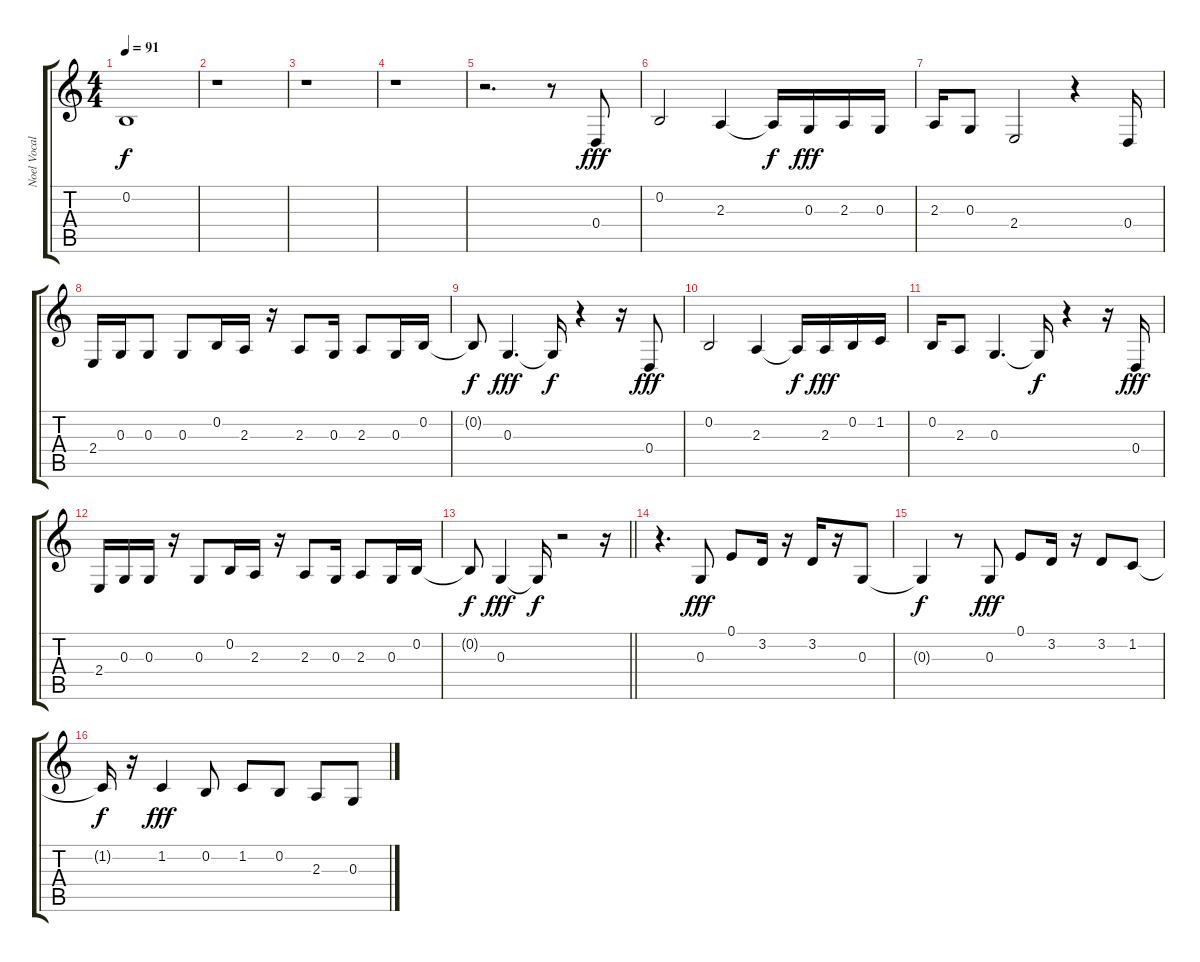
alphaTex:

\track ("Noel Vocal" "Noel Vocal") {instrument clarinet}
\staff {score tabs}
\tuning (E4 B3 G3 D3 A2 E2) {hide}
\ts (4 4)
\tempo 91
\clef g2
\ks c
0.2{t}.1{dy f volume 2} |
r.1{volume 12} |
r.1 |
r.1 |
r.2{d} r.8 0.4.8{dy fff} |
0.2.2 2.3.4 2.3{t}.16{dy f} 0.3.16{dy fff} 2.3.16 0.3.16 |
2.3.16 0.3.8 2.4.2 r.4 0.4.16 |
2.4.16 0.3.16 0.3.8 0.3.8 0.2.16 2.3.16 r.16 2.3.8 0.3.16 2.3.8 0.3.16 0.2.16 |
0.2{t}.8{dy f} 0.3.4{d dy fff} 0.3{t}.16{dy f} r.4 r.16 0.4.8{dy fff} |
0.2.2 2.3.4 2.3{t}.16{dy f} 2.3.16{dy fff} 0.2.16 1.2.16 |
0.2.16 2.3.8 0.3.4{d} 0.3{t}.16{dy f} r.4 r.16 0.4.16{dy fff} |
2.4.16 0.3.16 0.3.16 r.16 0.3.8 0.2.16 2.3.16 r.16 2.3.8 0.3.16 2.3.8 0.3.16 0.2.16 |
\barLineRight lightlight
0.2{t}.8{dy f} 0.3.4{dy fff} 0.3{t}.16{dy f} r.2 r.16 |
r.4{d} 0.3.8{dy fff} 0.1.8 3.2.16 r.16 3.2.16 r.16 0.3.8 |
0.3{t}.4{dy f} r.8 0.3.8{dy fff} 0.1.8 3.2.16 r.16 3.2.8 1.2.8 |
1.2{t}.16{dy f} r.16 1.2.4{dy fff} 0.2.8 1.2.8 0.2.8 2.3.8 0.3.8
